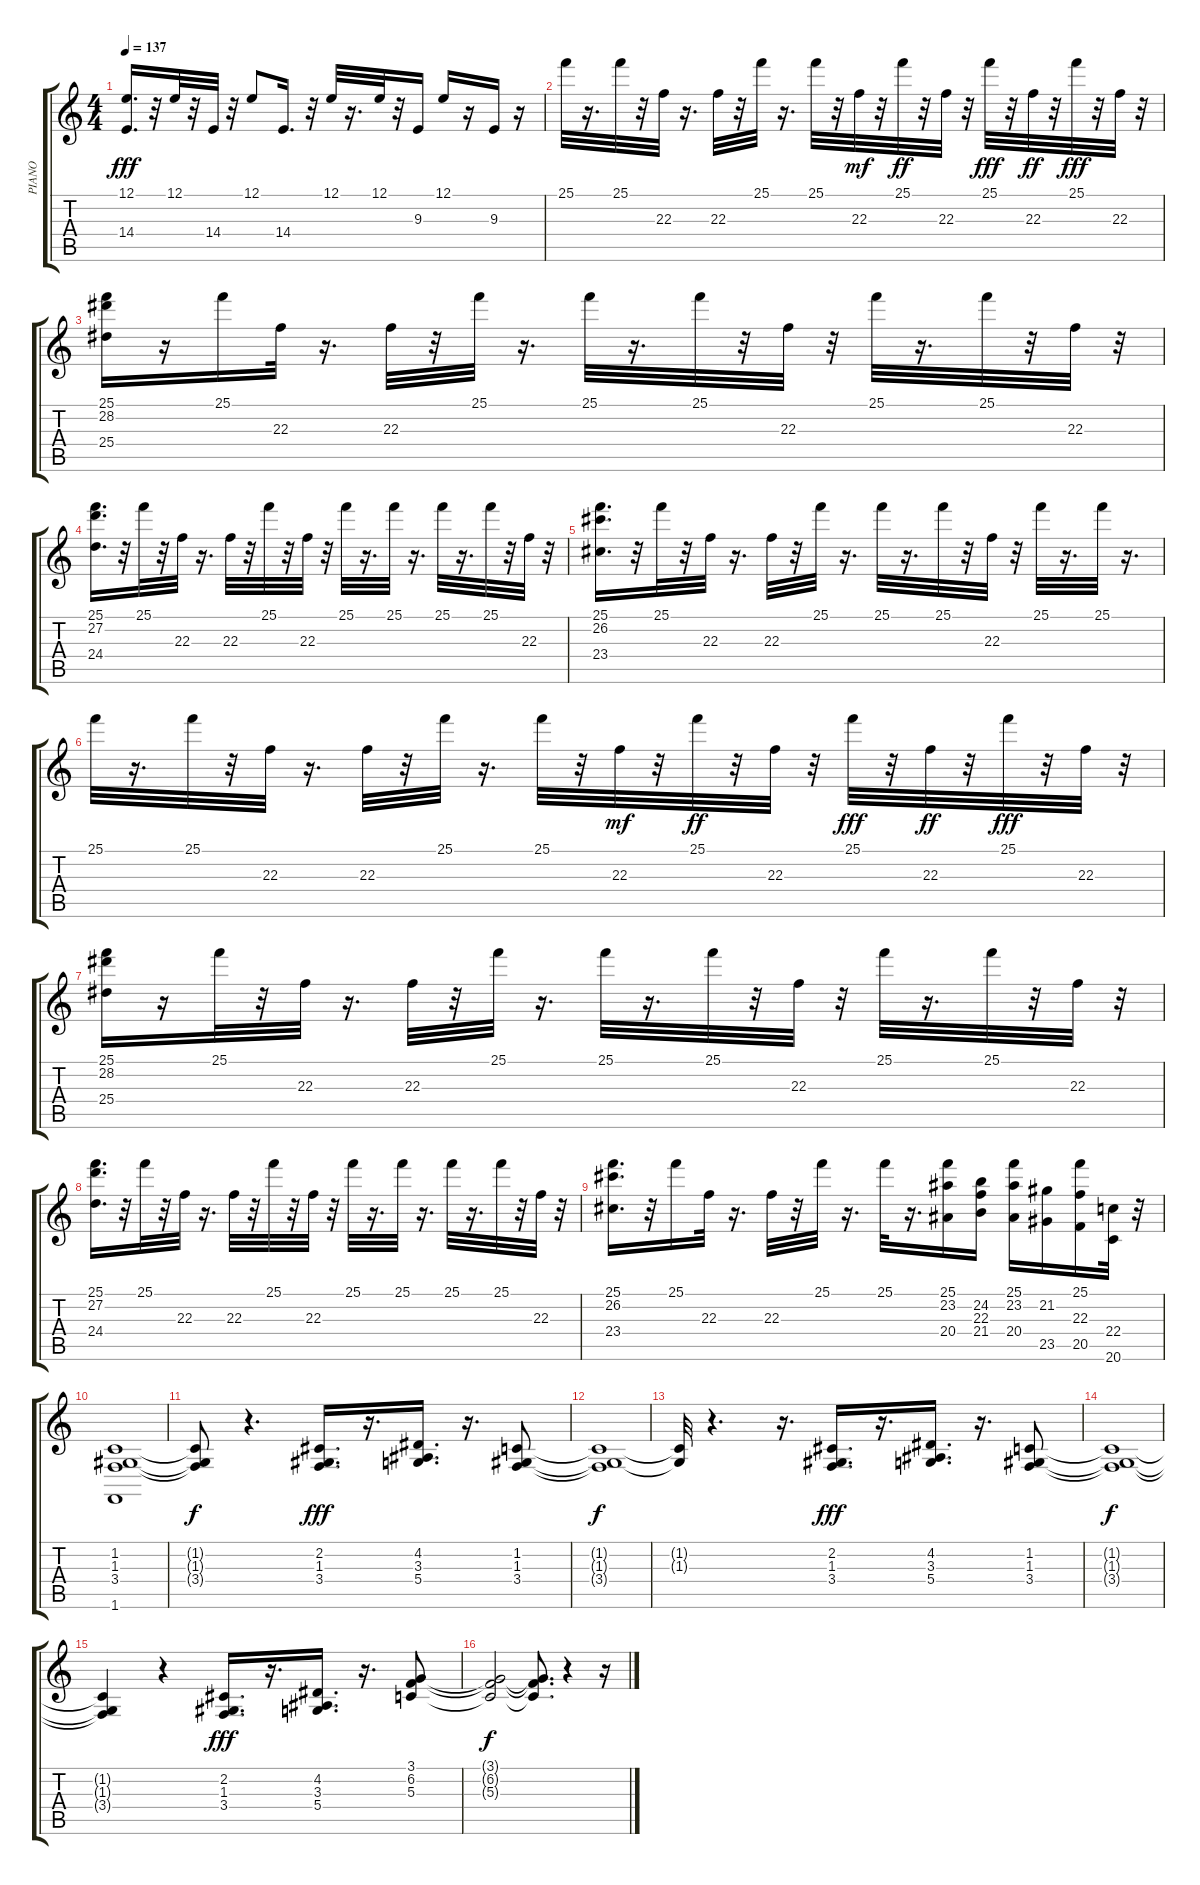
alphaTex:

\track ("PIANO" "PIANO") {instrument brightacousticpiano}
\staff {score tabs}
\tuning (E4 B3 G3 D3 A2 E2) {hide}
\ts (4 4)
\tempo 137
\clef g2
\ks c
(12.1 14.4).16{d dy fff} r.32 12.1.32 r.32 14.4.32 r.32 12.1.8 14.4.16{d} r.32 12.1.32 r.16{d} 12.1.32 r.32 9.3.16 12.1.16 r.16 9.3.16 r.16 |
25.1.32 r.16{d} 25.1.32 r.32 22.3.32 r.16{d} 22.3.32 r.32 25.1.32 r.16{d} 25.1.32 r.32 22.3.32{dy mf} r.32 25.1.32{dy ff} r.32 22.3.32 r.32 25.1.32{dy fff} r.32 22.3.32{dy ff} r.32 25.1.32{dy fff} r.32 22.3.32 r.32 |
(25.1 28.2 25.4).16 r.16 25.1.16 22.3.32 r.16{d} 22.3.32 r.32 25.1.32 r.16{d} 25.1.32 r.16{d} 25.1.32 r.32 22.3.32 r.32 25.1.32 r.16{d} 25.1.32 r.32 22.3.32 r.32 |
(25.1 27.2 24.4).16{d} r.32 25.1.32 r.32 22.3.32 r.16{d} 22.3.32 r.32 25.1.32 r.32 22.3.32 r.32 25.1.32 r.16{d} 25.1.32 r.16{d} 25.1.32 r.16{d} 25.1.32 r.32 22.3.32 r.32 |
(25.1 26.2 23.4).16{d} r.32 25.1.32 r.32 22.3.32 r.16{d} 22.3.32 r.32 25.1.32 r.16{d} 25.1.32 r.16{d} 25.1.32 r.32 22.3.32 r.32 25.1.32 r.16{d} 25.1.32 r.16{d} |
25.1.32 r.16{d} 25.1.32 r.32 22.3.32 r.16{d} 22.3.32 r.32 25.1.32 r.16{d} 25.1.32 r.32 22.3.32{dy mf} r.32 25.1.32{dy ff} r.32 22.3.32 r.32 25.1.32{dy fff} r.32 22.3.32{dy ff} r.32 25.1.32{dy fff} r.32 22.3.32 r.32 |
(25.1 28.2 25.4).16 r.16 25.1.32 r.32 22.3.32 r.16{d} 22.3.32 r.32 25.1.32 r.16{d} 25.1.32 r.16{d} 25.1.32 r.32 22.3.32 r.32 25.1.32 r.16{d} 25.1.32 r.32 22.3.32 r.32 |
(25.1 27.2 24.4).16{d} r.32 25.1.32 r.32 22.3.32 r.16{d} 22.3.32 r.32 25.1.32 r.32 22.3.32 r.32 25.1.32 r.16{d} 25.1.32 r.16{d} 25.1.32 r.16{d} 25.1.32 r.32 22.3.32 r.32 |
(25.1 26.2 23.4).16{d} r.32 25.1.16 22.3.32 r.16{d} 22.3.32 r.32 25.1.32 r.16{d} 25.1.32 r.16{d} (25.1 23.2 20.4).16 (24.2 22.3 21.4).16 (25.1 23.2 20.4).16 (21.2 23.5).16 (25.1 22.3 20.5).16 (22.4 20.6).32 r.32 |
(1.2 1.3 3.4 1.6).1 |
(1.2{t} 1.3{t} 3.4{t}).8{dy f} r.4{d} (2.2 1.3 3.4).16{d dy fff} r.16{d} (4.2 3.3 5.4).16{d} r.16{d} (1.2 1.3 3.4).8 |
(1.2{t} 1.3{t} 3.4{t}).1{dy f} |
(1.2{t} 1.3{t}).32 r.4{d} r.16{d} (2.2 1.3 3.4).16{d dy fff} r.16{d} (4.2 3.3 5.4).16{d} r.16{d} (1.2 1.3 3.4).8 |
(1.2{t} 1.3{t} 3.4{t}).1{dy f} |
(1.2{t} 1.3{t} 3.4{t}).4 r.4 (2.2 1.3 3.4).16{d dy fff} r.16{d} (4.2 3.3 5.4).16{d} r.16{d} (3.1 6.2 5.3).8 |
(3.1{t} 6.2{t} 5.3{t}).2{dy f} (3.1{t} 6.2{t} 5.3{t}).8{d} r.4 r.16
